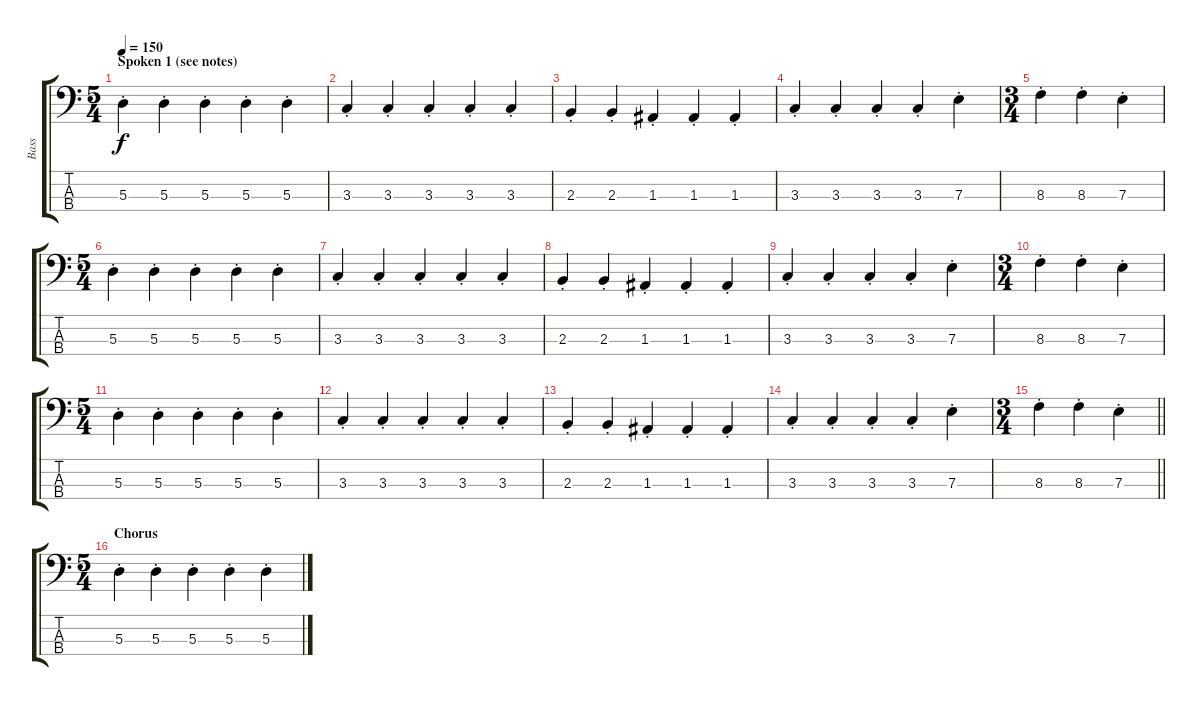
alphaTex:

\track ("Bass" "Bass") {instrument electricbassfinger}
\staff {score tabs}
\tuning (G2 D2 A1 E1) {hide}
\ts (5 4)
\section ("" "Spoken 1 (see notes)")
\tempo 150
\clef f4
\ks c
5.3{st}.4{dy f} 5.3{st}.4 5.3{st}.4 5.3{st}.4 5.3{st}.4 |
3.3{st}.4 3.3{st}.4 3.3{st}.4 3.3{st}.4 3.3{st}.4 |
2.3{st}.4 2.3{st}.4 1.3{st}.4 1.3{st}.4 1.3{st}.4 |
3.3{st}.4 3.3{st}.4 3.3{st}.4 3.3{st}.4 7.3{st}.4 |
\ts (3 4)
8.3{st}.4 8.3{st}.4 7.3{st}.4 |
\ts (5 4)
5.3{st}.4 5.3{st}.4 5.3{st}.4 5.3{st}.4 5.3{st}.4 |
3.3{st}.4 3.3{st}.4 3.3{st}.4 3.3{st}.4 3.3{st}.4 |
2.3{st}.4 2.3{st}.4 1.3{st}.4 1.3{st}.4 1.3{st}.4 |
3.3{st}.4 3.3{st}.4 3.3{st}.4 3.3{st}.4 7.3{st}.4 |
\ts (3 4)
8.3{st}.4 8.3{st}.4 7.3{st}.4 |
\ts (5 4)
5.3{st}.4 5.3{st}.4 5.3{st}.4 5.3{st}.4 5.3{st}.4 |
3.3{st}.4 3.3{st}.4 3.3{st}.4 3.3{st}.4 3.3{st}.4 |
2.3{st}.4 2.3{st}.4 1.3{st}.4 1.3{st}.4 1.3{st}.4 |
3.3{st}.4 3.3{st}.4 3.3{st}.4 3.3{st}.4 7.3{st}.4 |
\ts (3 4)
\barLineRight lightlight
8.3{st}.4 8.3{st}.4 7.3{st}.4 |
\ts (5 4)
\section ("" "Chorus")
5.3{st}.4 5.3{st}.4 5.3{st}.4 5.3{st}.4 5.3{st}.4
